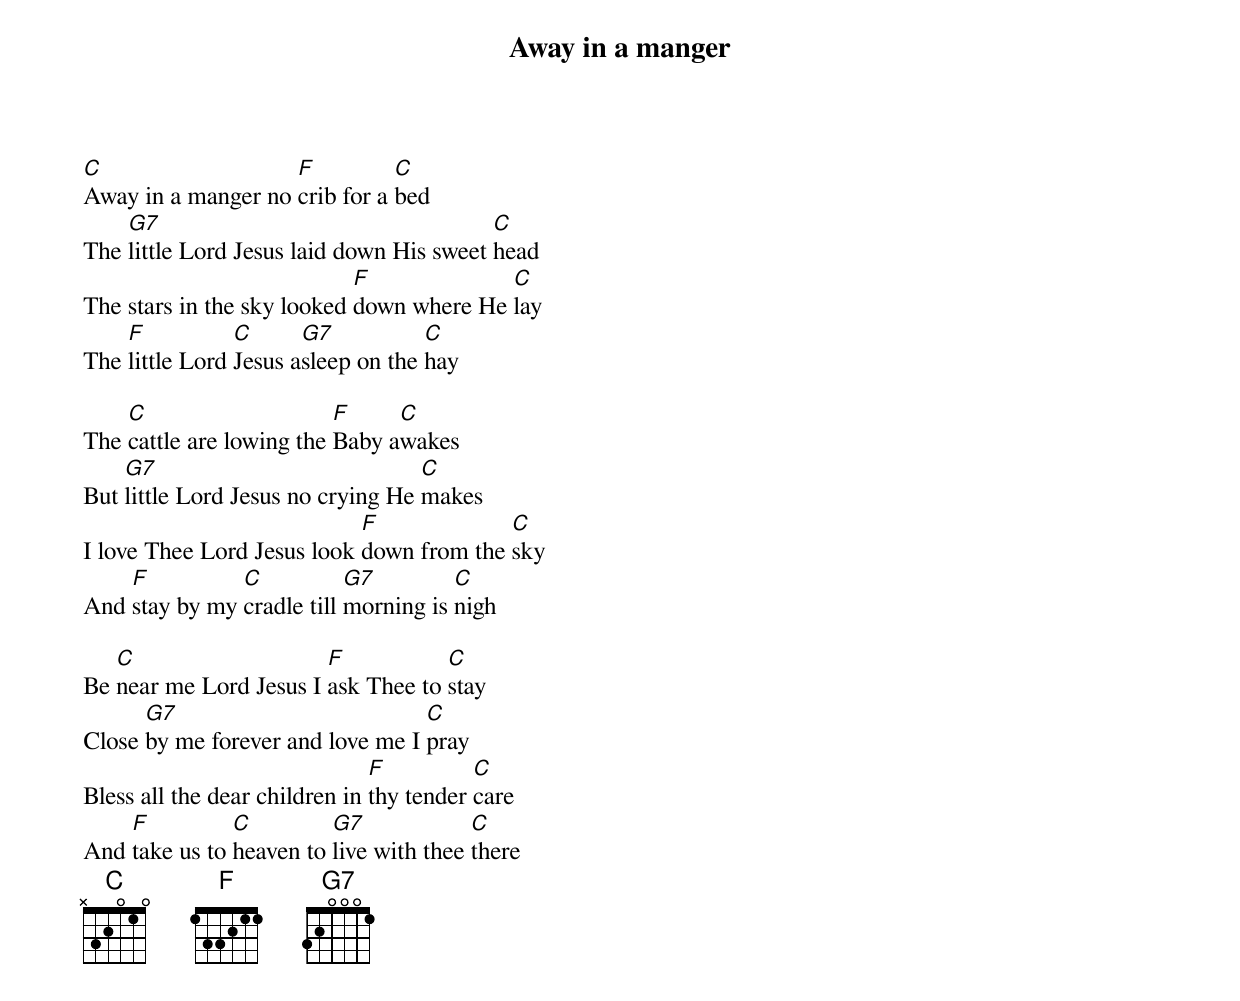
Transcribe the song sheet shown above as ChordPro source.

{title: Away in a manger}
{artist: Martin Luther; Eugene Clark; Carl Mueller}

{!Start_of_part:Verse 1}
[C]Away in a manger no [F]crib for a [C]bed
The [G7]little Lord Jesus laid down His sweet [C]head
The stars in the sky looked [F]down where He [C]lay
The [F]little Lord [C]Jesus a[G7]sleep on the [C]hay
{!End_of_part}

{!Start_of_part:Verse 2}
The [C]cattle are lowing the [F]Baby a[C]wakes
But [G7]little Lord Jesus no crying He [C]makes
I love Thee Lord Jesus look [F]down from the [C]sky
And [F]stay by my [C]cradle till [G7]morning is [C]nigh
{!End_of_part}

{!Start_of_part:Verse 3}
Be [C]near me Lord Jesus I [F]ask Thee to [C]stay
Close [G7]by me forever and love me I [C]pray
Bless all the dear children in [F]thy tender [C]care
And [F]take us to [C]heaven to [G7]live with thee [C]there
{!End_of_part}
